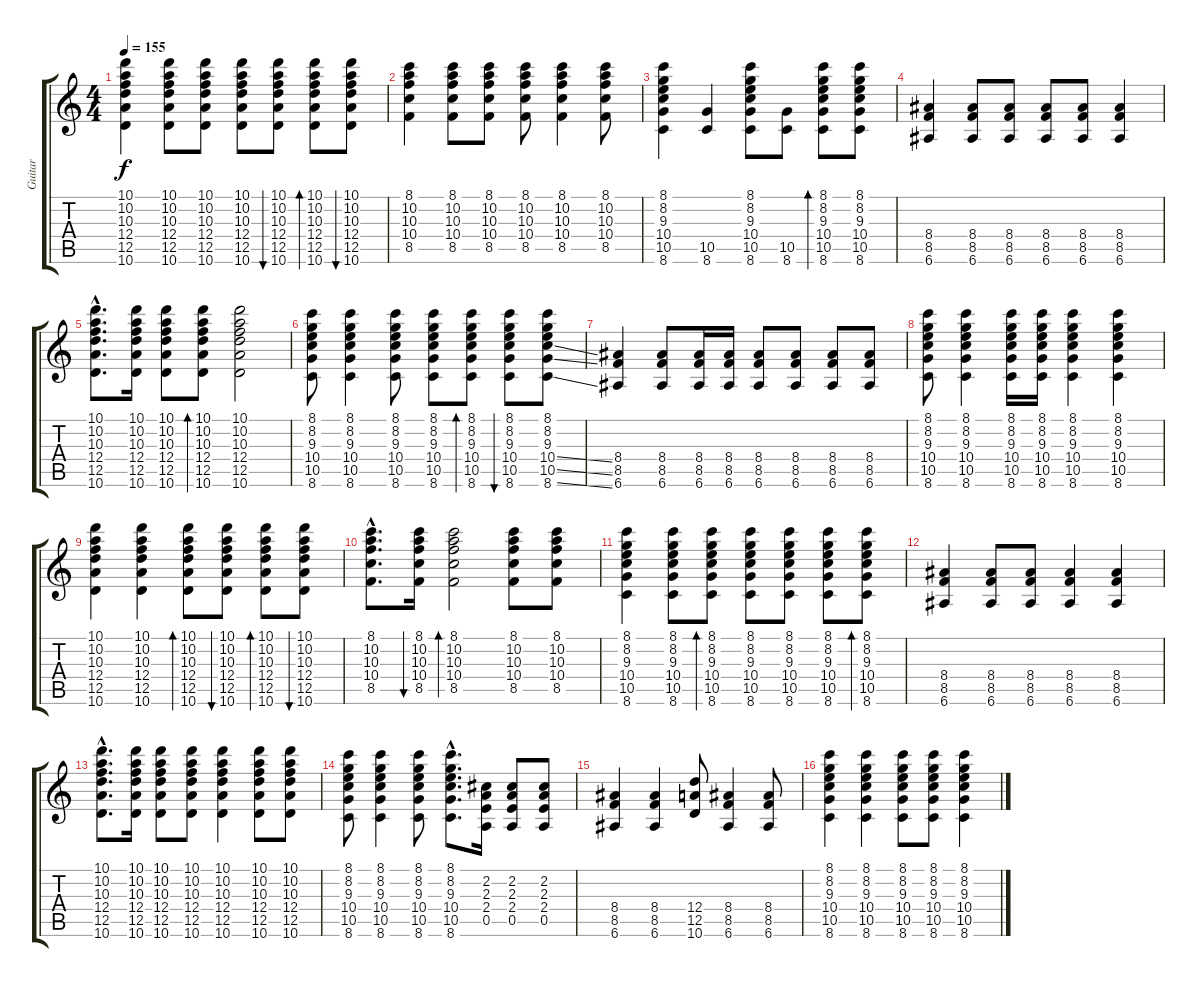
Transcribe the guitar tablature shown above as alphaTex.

\track ("Guitar" "Guitar") {instrument electricguitarclean}
\staff {score tabs}
\tuning (E4 B3 G3 D3 A2 E2) {hide}
\ts (4 4)
\tempo 155
\clef g2
\ks c
(10.1 10.2 10.3 12.4 12.5 10.6).4{dy f} (10.1 10.2 10.3 12.4 12.5 10.6).8 (10.1 10.2 10.3 12.4 12.5 10.6).8 (10.1 10.2 10.3 12.4 12.5 10.6).8 (10.1 10.2 10.3 12.4 12.5 10.6).8{bu 240} (10.1 10.2 10.3 12.4 12.5 10.6).8{bd 240} (10.1 10.2 10.3 12.4 12.5 10.6).8{bu 240} |
(8.1 10.2 10.3 10.4 8.5).4 (8.1 10.2 10.3 10.4 8.5).8 (8.1 10.2 10.3 10.4 8.5).8 (8.1 10.2 10.3 10.4 8.5).8 (8.1 10.2 10.3 10.4 8.5).4 (8.1 10.2 10.3 10.4 8.5).8 |
(8.1 8.2 9.3 10.4 10.5 8.6).4 (10.5 8.6).4 (8.1 8.2 9.3 10.4 10.5 8.6).8 (10.5 8.6).8 (8.1 8.2 9.3 10.4 10.5 8.6).8{bd 240} (8.1 8.2 9.3 10.4 10.5 8.6).8 |
(8.4 8.5 6.6).4 (8.4 8.5 6.6).8 (8.4 8.5 6.6).8 (8.4 8.5 6.6).8 (8.4 8.5 6.6).8 (8.4 8.5 6.6).4 |
(10.1{hac} 10.2{hac} 10.3{hac} 12.4{hac} 12.5{hac} 10.6{hac}).8{d} (10.1 10.2 10.3 12.4 12.5 10.6).16 (10.1 10.2 10.3 12.4 12.5 10.6).8 (10.1 10.2 10.3 12.4 12.5 10.6).8{bd 240} (10.1 10.2 10.3 12.4 12.5 10.6).2 |
(8.1 8.2 9.3 10.4 10.5 8.6).8 (8.1 8.2 9.3 10.4 10.5 8.6).4 (8.1 8.2 9.3 10.4 10.5 8.6).8 (8.1 8.2 9.3 10.4 10.5 8.6).8 (8.1 8.2 9.3 10.4 10.5 8.6).8{bd 240} (8.1 8.2 9.3 10.4 10.5 8.6).8{bu 240} (8.1 8.2 9.3 10.4{ss} 10.5{ss} 8.6{ss}).8 |
(8.4 8.5 6.6).4 (8.4 8.5 6.6).8 (8.4 8.5 6.6).16 (8.4 8.5 6.6).16 (8.4 8.5 6.6).8 (8.4 8.5 6.6).8 (8.4 8.5 6.6).8 (8.4 8.5 6.6).8 |
(8.1 8.2 9.3 10.4 10.5 8.6).8 (8.1 8.2 9.3 10.4 10.5 8.6).4 (8.1 8.2 9.3 10.4 10.5 8.6).16 (8.1 8.2 9.3 10.4 10.5 8.6).16 (8.1 8.2 9.3 10.4 10.5 8.6).4 (8.1 8.2 9.3 10.4 10.5 8.6).4 |
(10.1 10.2 10.3 12.4 12.5 10.6).4 (10.1 10.2 10.3 12.4 12.5 10.6).4 (10.1 10.2 10.3 12.4 12.5 10.6).8{bd 240} (10.1 10.2 10.3 12.4 12.5 10.6).8{bu 240} (10.1 10.2 10.3 12.4 12.5 10.6).8{bd 240} (10.1 10.2 10.3 12.4 12.5 10.6).8{bu 240} |
(8.1{hac} 10.2{hac} 10.3{hac} 10.4{hac} 8.5{hac}).8{d} (8.1 10.2 10.3 10.4 8.5).16{bu 120} (8.1 10.2 10.3 10.4 8.5).2{bd 240} (8.1 10.2 10.3 10.4 8.5).8 (8.1 10.2 10.3 10.4 8.5).8 |
(8.1 8.2 9.3 10.4 10.5 8.6).4 (8.1 8.2 9.3 10.4 10.5 8.6).8 (8.1 8.2 9.3 10.4 10.5 8.6).8{bd 240} (8.1 8.2 9.3 10.4 10.5 8.6).8 (8.1 8.2 9.3 10.4 10.5 8.6).8 (8.1 8.2 9.3 10.4 10.5 8.6).8 (8.1 8.2 9.3 10.4 10.5 8.6).8{bd 240} |
(8.4 8.5 6.6).4 (8.4 8.5 6.6).8 (8.4 8.5 6.6).8 (8.4 8.5 6.6).4 (8.4 8.5 6.6).4 |
(10.1{hac} 10.2{hac} 10.3{hac} 12.4{hac} 12.5{hac} 10.6{hac}).8{d} (10.1 10.2 10.3 12.4 12.5 10.6).16 (10.1 10.2 10.3 12.4 12.5 10.6).8 (10.1 10.2 10.3 12.4 12.5 10.6).8 (10.1 10.2 10.3 12.4 12.5 10.6).4 (10.1 10.2 10.3 12.4 12.5 10.6).8 (10.1 10.2 10.3 12.4 12.5 10.6).8 |
(8.1 8.2 9.3 10.4 10.5 8.6).8 (8.1 8.2 9.3 10.4 10.5 8.6).4 (8.1 8.2 9.3 10.4 10.5 8.6).8 (8.1{hac} 8.2{hac} 9.3{hac} 10.4{hac} 10.5{hac} 8.6{hac}).8{d} (2.2 2.3 2.4 0.5).16 (2.2 2.3 2.4 0.5).8 (2.2 2.3 2.4 0.5).8 |
(8.4 8.5 6.6).4 (8.4 8.5 6.6).4 (12.4 12.5 10.6).8 (8.4 8.5 6.6).4 (8.4 8.5 6.6).8 |
(8.1 8.2 9.3 10.4 10.5 8.6).4 (8.1 8.2 9.3 10.4 10.5 8.6).4 (8.1 8.2 9.3 10.4 10.5 8.6).8 (8.1 8.2 9.3 10.4 10.5 8.6).8 (8.1 8.2 9.3 10.4 10.5 8.6).4
